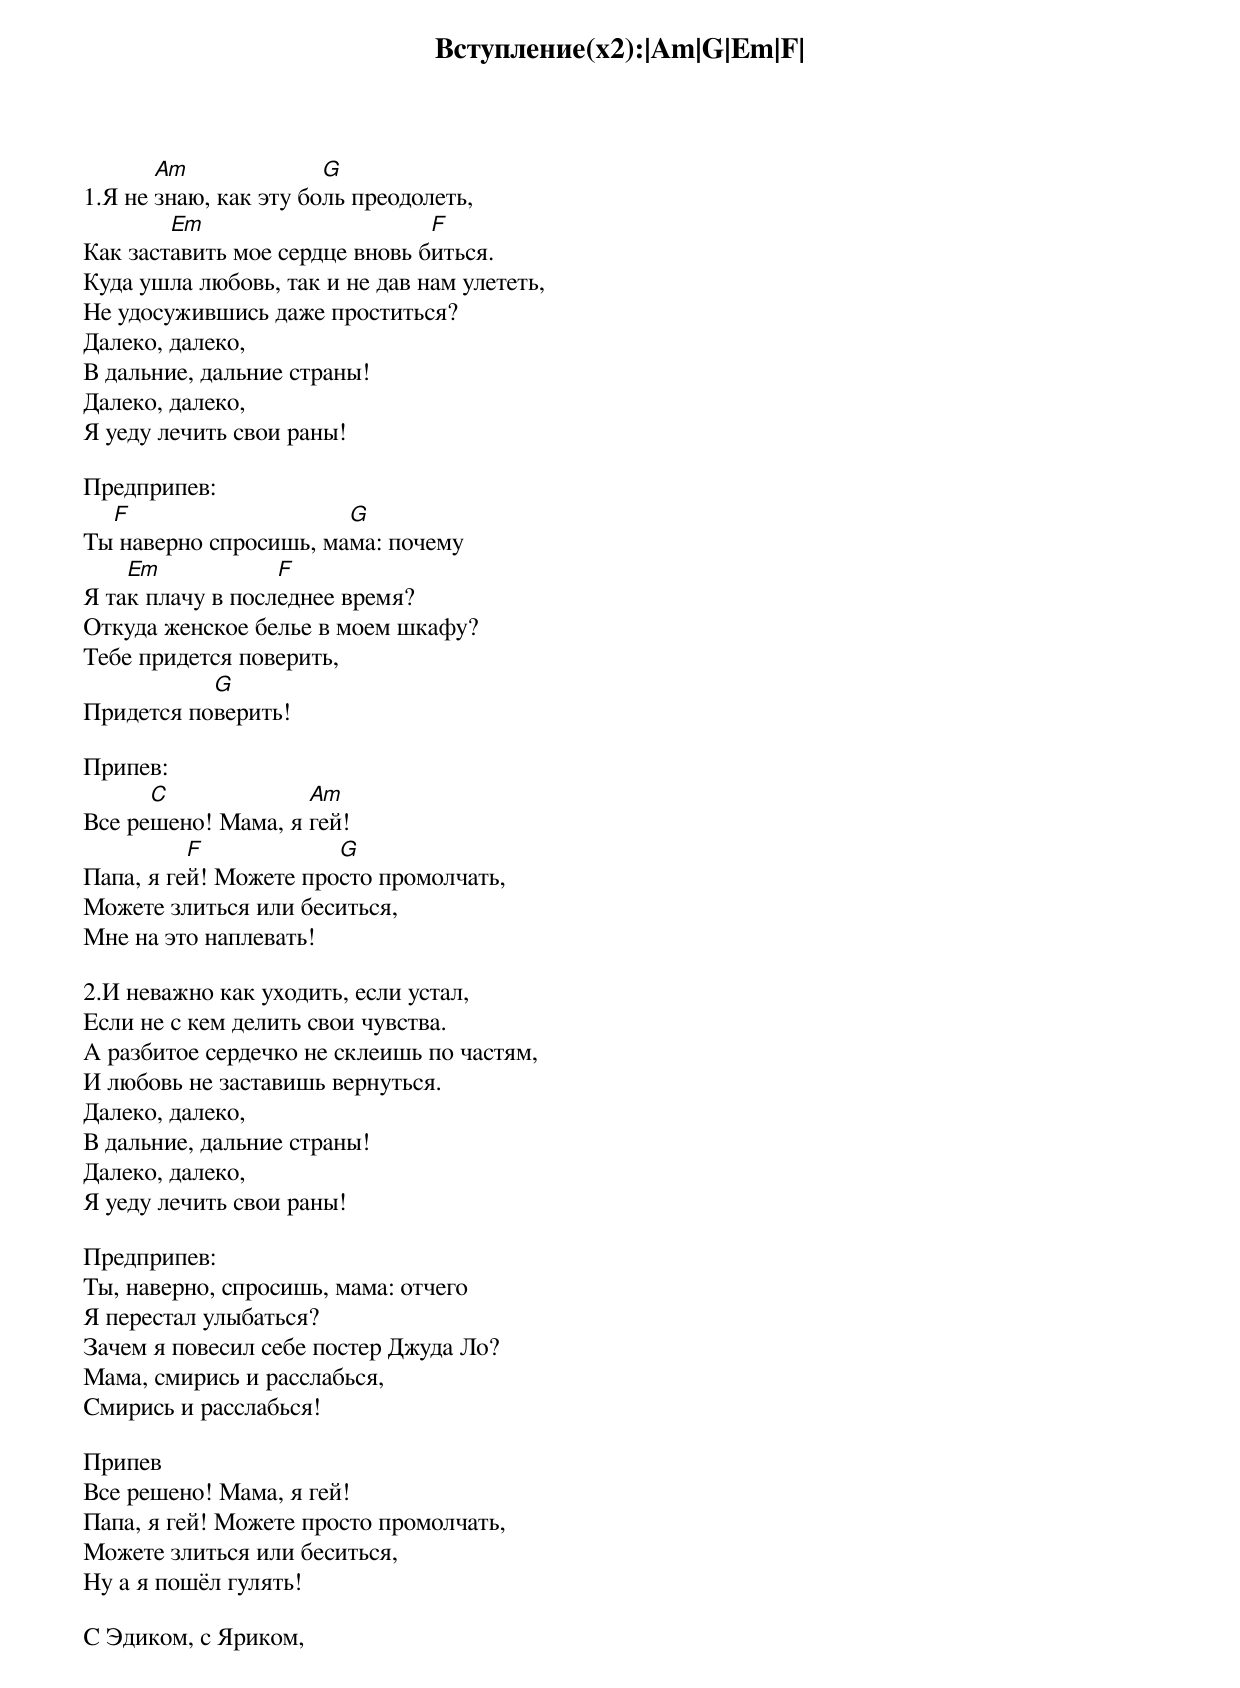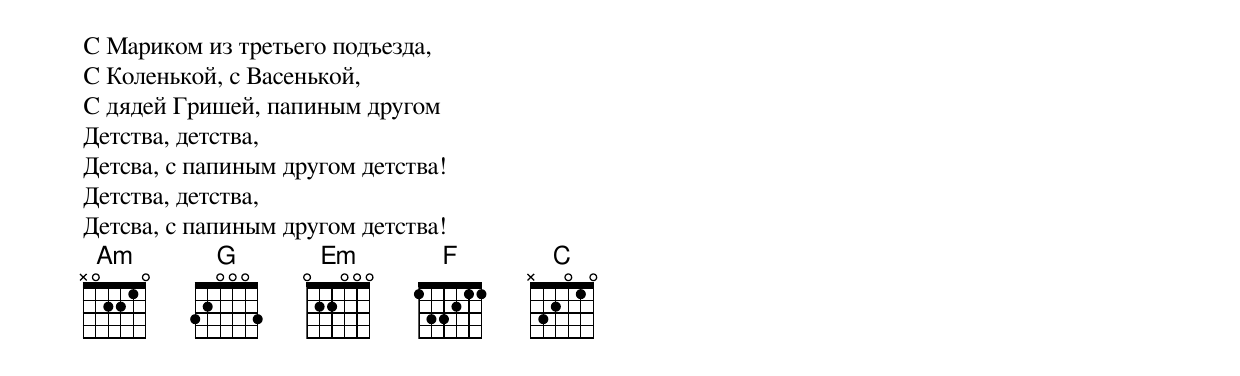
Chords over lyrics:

Вступление(x2):|Am|G|Em|F|

       Am              G
1.Я не знаю, как эту боль преодолеть,
        Em                      F
Как заставить мое сердце вновь биться.
Куда ушла любовь, так и не дав нам улететь,
Не удосужившись даже проститься?
Далеко, далеко,
В дальние, дальние страны!
Далеко, далеко,
Я уеду лечить свои раны!

Предприпев:
  F                    G
Ты наверно спросишь, мама: почему
    Em            F
Я так плачу в последнее время?
Откуда женское белье в моем шкафу?
Тебе придется поверить,
           G
Придется поверить!

Припев:
      C             Am
Все решено! Мама, я гей!
          F            G
Папа, я гей! Можете просто промолчать,
Можете злиться или беситься,
Мне на это наплевать!

2.И неважно как уходить, если устал,
Если не с кем делить свои чувства.
А разбитое сердечко не склеишь по частям,
И любовь не заставишь вернуться.
Далеко, далеко,
В дальние, дальние страны!
Далеко, далеко,
Я уеду лечить свои раны!

Предприпев:
Ты, наверно, спросишь, мама: отчего
Я перестал улыбаться?
Зачем я повесил себе постер Джуда Ло?
Мама, смирись и расслабься,
Смирись и расслабься!

Припев
Все решено! Мама, я гей!
Папа, я гей! Можете просто промолчать,
Можете злиться или беситься,
Ну а я пошёл гулять!

С Эдиком, с Яриком,
С Мариком из третьего подъезда,
С Коленькой, с Васенькой,
С дядей Гришей, папиным другом
Детства, детства,
Детсва, с папиным другом детства!
Детства, детства,
Детсва, с папиным другом детства!
